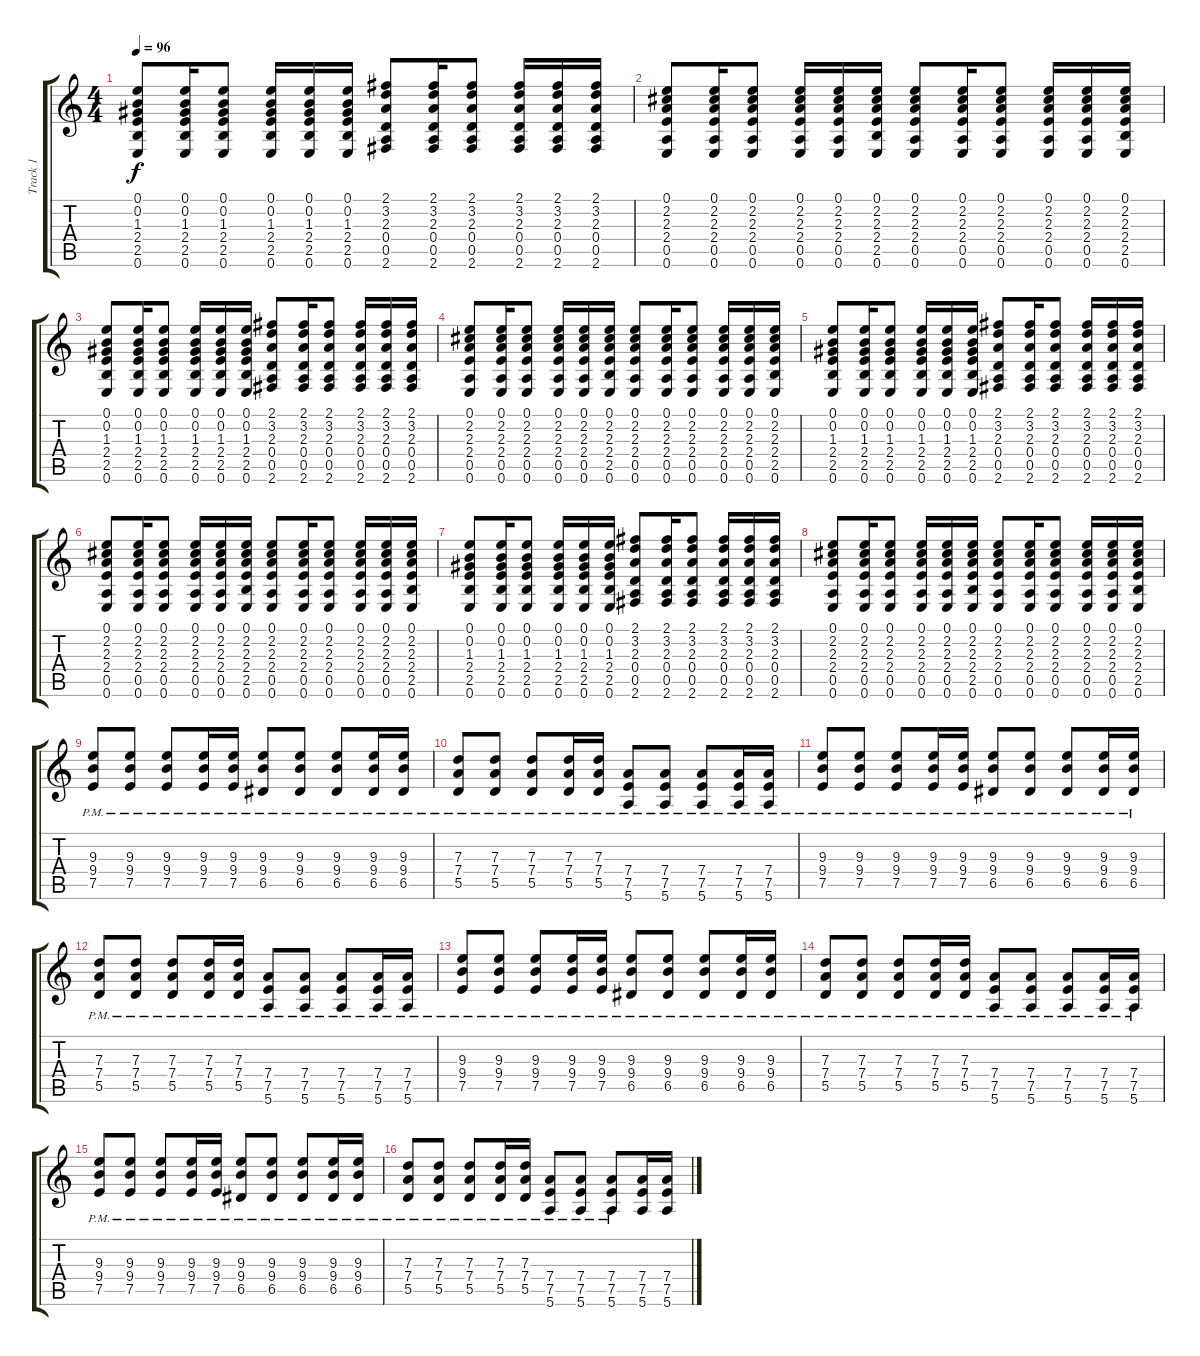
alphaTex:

\track ("Track 1" "Track 1") {instrument acousticguitarnylon}
\staff {score tabs}
\tuning (E4 B3 G3 D3 A2 E2) {hide}
\ts (4 4)
\tempo 96
\clef g2
\ks c
(0.1 0.2 1.3 2.4 2.5 0.6).8{dy f} (0.1 0.2 1.3 2.4 2.5 0.6).16 (0.1 0.2 1.3 2.4 2.5 0.6).8 (0.1 0.2 1.3 2.4 2.5 0.6).16 (0.1 0.2 1.3 2.4 2.5 0.6).16 (0.1 0.2 1.3 2.4 2.5 0.6).16 (2.1 3.2 2.3 0.4 0.5 2.6).8 (2.1 3.2 2.3 0.4 0.5 2.6).16 (2.1 3.2 2.3 0.4 0.5 2.6).8 (2.1 3.2 2.3 0.4 0.5 2.6).16 (2.1 3.2 2.3 0.4 0.5 2.6).16 (2.1 3.2 2.3 0.4 0.5 2.6).16 |
(0.1 2.2 2.3 2.4 0.5 0.6).8 (0.1 2.2 2.3 2.4 0.5 0.6).16 (0.1 2.2 2.3 2.4 0.5 0.6).8 (0.1 2.2 2.3 2.4 0.5 0.6).16 (0.1 2.2 2.3 2.4 0.5 0.6).16 (0.1 2.2 2.3 2.4 2.5 0.6).16 (0.1 2.2 2.3 2.4 0.5 0.6).8 (0.1 2.2 2.3 2.4 0.5 0.6).16 (0.1 2.2 2.3 2.4 0.5 0.6).8 (0.1 2.2 2.3 2.4 0.5 0.6).16 (0.1 2.2 2.3 2.4 0.5 0.6).16 (0.1 2.2 2.3 2.4 2.5 0.6).16 |
(0.1 0.2 1.3 2.4 2.5 0.6).8 (0.1 0.2 1.3 2.4 2.5 0.6).16 (0.1 0.2 1.3 2.4 2.5 0.6).8 (0.1 0.2 1.3 2.4 2.5 0.6).16 (0.1 0.2 1.3 2.4 2.5 0.6).16 (0.1 0.2 1.3 2.4 2.5 0.6).16 (2.1 3.2 2.3 0.4 0.5 2.6).8 (2.1 3.2 2.3 0.4 0.5 2.6).16 (2.1 3.2 2.3 0.4 0.5 2.6).8 (2.1 3.2 2.3 0.4 0.5 2.6).16 (2.1 3.2 2.3 0.4 0.5 2.6).16 (2.1 3.2 2.3 0.4 0.5 2.6).16 |
(0.1 2.2 2.3 2.4 0.5 0.6).8 (0.1 2.2 2.3 2.4 0.5 0.6).16 (0.1 2.2 2.3 2.4 0.5 0.6).8 (0.1 2.2 2.3 2.4 0.5 0.6).16 (0.1 2.2 2.3 2.4 0.5 0.6).16 (0.1 2.2 2.3 2.4 2.5 0.6).16 (0.1 2.2 2.3 2.4 0.5 0.6).8 (0.1 2.2 2.3 2.4 0.5 0.6).16 (0.1 2.2 2.3 2.4 0.5 0.6).8 (0.1 2.2 2.3 2.4 0.5 0.6).16 (0.1 2.2 2.3 2.4 0.5 0.6).16 (0.1 2.2 2.3 2.4 2.5 0.6).16 |
(0.1 0.2 1.3 2.4 2.5 0.6).8 (0.1 0.2 1.3 2.4 2.5 0.6).16 (0.1 0.2 1.3 2.4 2.5 0.6).8 (0.1 0.2 1.3 2.4 2.5 0.6).16 (0.1 0.2 1.3 2.4 2.5 0.6).16 (0.1 0.2 1.3 2.4 2.5 0.6).16 (2.1 3.2 2.3 0.4 0.5 2.6).8 (2.1 3.2 2.3 0.4 0.5 2.6).16 (2.1 3.2 2.3 0.4 0.5 2.6).8 (2.1 3.2 2.3 0.4 0.5 2.6).16 (2.1 3.2 2.3 0.4 0.5 2.6).16 (2.1 3.2 2.3 0.4 0.5 2.6).16 |
(0.1 2.2 2.3 2.4 0.5 0.6).8 (0.1 2.2 2.3 2.4 0.5 0.6).16 (0.1 2.2 2.3 2.4 0.5 0.6).8 (0.1 2.2 2.3 2.4 0.5 0.6).16 (0.1 2.2 2.3 2.4 0.5 0.6).16 (0.1 2.2 2.3 2.4 2.5 0.6).16 (0.1 2.2 2.3 2.4 0.5 0.6).8 (0.1 2.2 2.3 2.4 0.5 0.6).16 (0.1 2.2 2.3 2.4 0.5 0.6).8 (0.1 2.2 2.3 2.4 0.5 0.6).16 (0.1 2.2 2.3 2.4 0.5 0.6).16 (0.1 2.2 2.3 2.4 2.5 0.6).16 |
(0.1 0.2 1.3 2.4 2.5 0.6).8 (0.1 0.2 1.3 2.4 2.5 0.6).16 (0.1 0.2 1.3 2.4 2.5 0.6).8 (0.1 0.2 1.3 2.4 2.5 0.6).16 (0.1 0.2 1.3 2.4 2.5 0.6).16 (0.1 0.2 1.3 2.4 2.5 0.6).16 (2.1 3.2 2.3 0.4 0.5 2.6).8 (2.1 3.2 2.3 0.4 0.5 2.6).16 (2.1 3.2 2.3 0.4 0.5 2.6).8 (2.1 3.2 2.3 0.4 0.5 2.6).16 (2.1 3.2 2.3 0.4 0.5 2.6).16 (2.1 3.2 2.3 0.4 0.5 2.6).16 |
(0.1 2.2 2.3 2.4 0.5 0.6).8 (0.1 2.2 2.3 2.4 0.5 0.6).16 (0.1 2.2 2.3 2.4 0.5 0.6).8 (0.1 2.2 2.3 2.4 0.5 0.6).16 (0.1 2.2 2.3 2.4 0.5 0.6).16 (0.1 2.2 2.3 2.4 2.5 0.6).16 (0.1 2.2 2.3 2.4 0.5 0.6).8 (0.1 2.2 2.3 2.4 0.5 0.6).16 (0.1 2.2 2.3 2.4 0.5 0.6).8 (0.1 2.2 2.3 2.4 0.5 0.6).16 (0.1 2.2 2.3 2.4 0.5 0.6).16 (0.1 2.2 2.3 2.4 2.5 0.6).16 |
(9.3{pm} 9.4{pm} 7.5{pm}).8 (9.3{pm} 9.4{pm} 7.5{pm}).8 (9.3{pm} 9.4{pm} 7.5{pm}).8 (9.3{pm} 9.4{pm} 7.5{pm}).16 (9.3{pm} 9.4{pm} 7.5{pm}).16 (9.3{pm} 9.4{pm} 6.5{pm}).8 (9.3{pm} 9.4{pm} 6.5{pm}).8 (9.3{pm} 9.4{pm} 6.5{pm}).8 (9.3{pm} 9.4{pm} 6.5{pm}).16 (9.3{pm} 9.4{pm} 6.5{pm}).16 |
(7.3{pm} 7.4{pm} 5.5{pm}).8 (7.3{pm} 7.4{pm} 5.5{pm}).8 (7.3{pm} 7.4{pm} 5.5{pm}).8 (7.3{pm} 7.4{pm} 5.5{pm}).16 (7.3{pm} 7.4{pm} 5.5{pm}).16 (7.4{pm} 7.5{pm} 5.6{pm}).8 (7.4{pm} 7.5{pm} 5.6{pm}).8 (7.4{pm} 7.5{pm} 5.6{pm}).8 (7.4{pm} 7.5{pm} 5.6{pm}).16 (7.4{pm} 7.5{pm} 5.6{pm}).16 |
(9.3{pm} 9.4{pm} 7.5{pm}).8 (9.3{pm} 9.4{pm} 7.5{pm}).8 (9.3{pm} 9.4{pm} 7.5{pm}).8 (9.3{pm} 9.4{pm} 7.5{pm}).16 (9.3{pm} 9.4{pm} 7.5{pm}).16 (9.3{pm} 9.4{pm} 6.5{pm}).8 (9.3{pm} 9.4{pm} 6.5{pm}).8 (9.3{pm} 9.4{pm} 6.5{pm}).8 (9.3{pm} 9.4{pm} 6.5{pm}).16 (9.3{pm} 9.4{pm} 6.5{pm}).16 |
(7.3{pm} 7.4{pm} 5.5{pm}).8 (7.3{pm} 7.4{pm} 5.5{pm}).8 (7.3{pm} 7.4{pm} 5.5{pm}).8 (7.3{pm} 7.4{pm} 5.5{pm}).16 (7.3{pm} 7.4{pm} 5.5{pm}).16 (7.4{pm} 7.5{pm} 5.6{pm}).8 (7.4{pm} 7.5{pm} 5.6{pm}).8 (7.4{pm} 7.5{pm} 5.6{pm}).8 (7.4{pm} 7.5{pm} 5.6{pm}).16 (7.4{pm} 7.5{pm} 5.6{pm}).16 |
(9.3{pm} 9.4{pm} 7.5{pm}).8 (9.3{pm} 9.4{pm} 7.5{pm}).8 (9.3{pm} 9.4{pm} 7.5{pm}).8 (9.3{pm} 9.4{pm} 7.5{pm}).16 (9.3{pm} 9.4{pm} 7.5{pm}).16 (9.3{pm} 9.4{pm} 6.5{pm}).8 (9.3{pm} 9.4{pm} 6.5{pm}).8 (9.3{pm} 9.4{pm} 6.5{pm}).8 (9.3{pm} 9.4{pm} 6.5{pm}).16 (9.3{pm} 9.4{pm} 6.5{pm}).16 |
(7.3{pm} 7.4{pm} 5.5{pm}).8 (7.3{pm} 7.4{pm} 5.5{pm}).8 (7.3{pm} 7.4{pm} 5.5{pm}).8 (7.3{pm} 7.4{pm} 5.5{pm}).16 (7.3{pm} 7.4{pm} 5.5{pm}).16 (7.4{pm} 7.5{pm} 5.6{pm}).8 (7.4{pm} 7.5{pm} 5.6{pm}).8 (7.4{pm} 7.5{pm} 5.6{pm}).8 (7.4{pm} 7.5{pm} 5.6{pm}).16 (7.4{pm} 7.5{pm} 5.6{pm}).16 |
(9.3{pm} 9.4{pm} 7.5{pm}).8 (9.3{pm} 9.4{pm} 7.5{pm}).8 (9.3{pm} 9.4{pm} 7.5{pm}).8 (9.3{pm} 9.4{pm} 7.5{pm}).16 (9.3{pm} 9.4{pm} 7.5{pm}).16 (9.3{pm} 9.4{pm} 6.5{pm}).8 (9.3{pm} 9.4{pm} 6.5{pm}).8 (9.3{pm} 9.4{pm} 6.5{pm}).8 (9.3{pm} 9.4{pm} 6.5{pm}).16 (9.3{pm} 9.4{pm} 6.5{pm}).16 |
(7.3{pm} 7.4{pm} 5.5{pm}).8 (7.3{pm} 7.4{pm} 5.5{pm}).8 (7.3{pm} 7.4{pm} 5.5{pm}).8 (7.3{pm} 7.4{pm} 5.5{pm}).16 (7.3{pm} 7.4{pm} 5.5{pm}).16 (7.4{pm} 7.5{pm} 5.6{pm}).8 (7.4{pm} 7.5{pm} 5.6{pm}).8 (7.4{pm} 7.5{pm} 5.6{pm}).8 (7.4 7.5 5.6).16 (7.4 7.5 5.6).16
